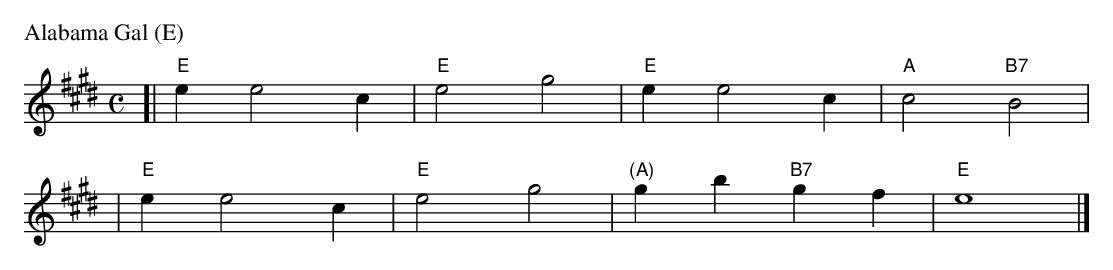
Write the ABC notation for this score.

X:1
M: C
L: 1/8
P: Alabama Gal (E)
K: E
[| "E"e2 e4 c2 | "E"e4 g4 | "E"e2 e4 c2 | "A"c4 "B7"B4 |
| "E"e2 e4 c2 | "E"e4 g4 | "(A)"g2 b2 "B7"g2 f2 | "E"e8 |]
